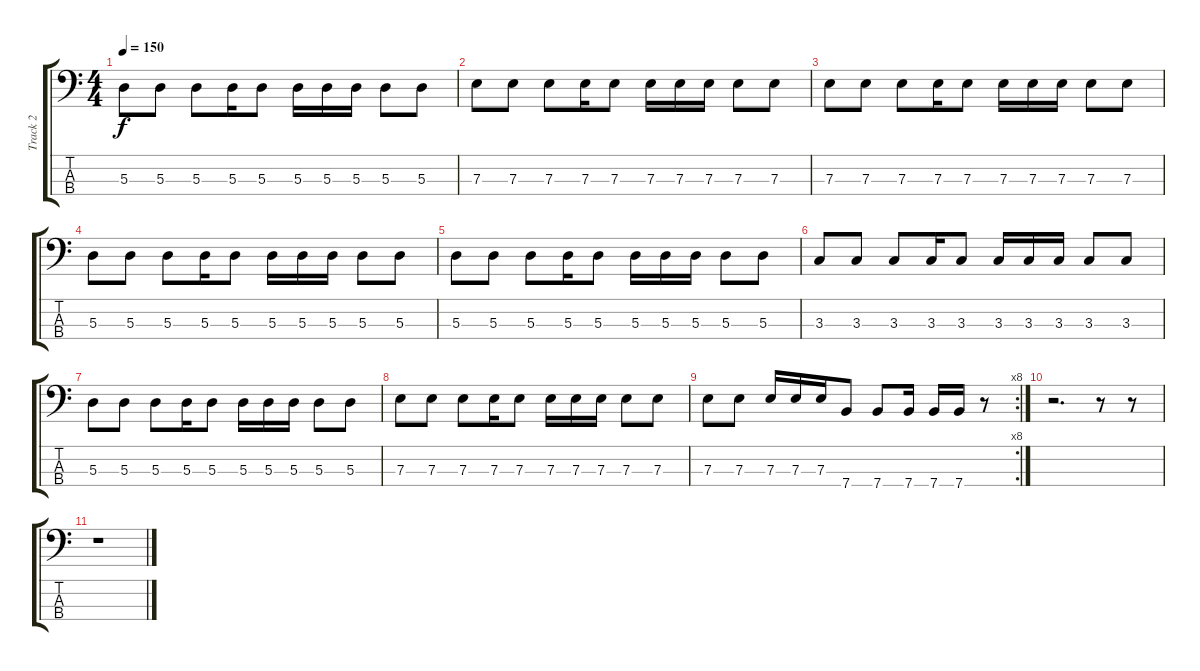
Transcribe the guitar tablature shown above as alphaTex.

\track ("Track 2" "Track 2") {instrument slapbass1}
\staff {score tabs}
\tuning (G2 D2 A1 E1) {hide}
\ts (4 4)
\tempo 150
\clef f4
\ks c
5.3.8{dy f} 5.3.8 5.3.8 5.3.16 5.3.8 5.3.16 5.3.16 5.3.16 5.3.8 5.3.8 |
7.3.8 7.3.8 7.3.8 7.3.16 7.3.8 7.3.16 7.3.16 7.3.16 7.3.8 7.3.8 |
7.3.8 7.3.8 7.3.8 7.3.16 7.3.8 7.3.16 7.3.16 7.3.16 7.3.8 7.3.8 |
5.3.8 5.3.8 5.3.8 5.3.16 5.3.8 5.3.16 5.3.16 5.3.16 5.3.8 5.3.8 |
5.3.8 5.3.8 5.3.8 5.3.16 5.3.8 5.3.16 5.3.16 5.3.16 5.3.8 5.3.8 |
3.3.8 3.3.8 3.3.8 3.3.16 3.3.8 3.3.16 3.3.16 3.3.16 3.3.8 3.3.8 |
5.3.8 5.3.8 5.3.8 5.3.16 5.3.8 5.3.16 5.3.16 5.3.16 5.3.8 5.3.8 |
7.3.8 7.3.8 7.3.8 7.3.16 7.3.8 7.3.16 7.3.16 7.3.16 7.3.8 7.3.8 |
\rc 8
7.3.8 7.3.8 7.3.16 7.3.16 7.3.16 7.4.8 7.4.8 7.4.16 7.4.16 7.4.16 r.8 |
r.2{d} r.8 r.8 |
r.1
